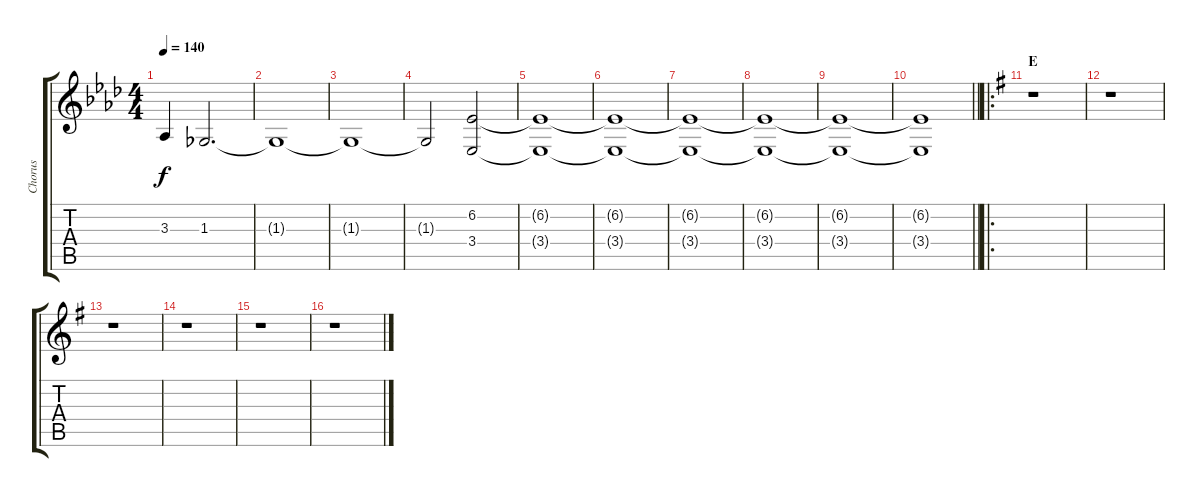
\track ("Chorus" "Chorus") {instrument choiraahs}
\staff {score tabs}
\tuning (D4 A3 F3 C3 G2 D2) {hide}
\ts (4 4)
\tempo 140
\clef g2
\ks ab
3.3.4{dy f} 1.3.2{d} |
1.3{t}.1 |
1.3{t}.1 |
1.3{t}.2 (6.2 3.4).2 |
(6.2{t} 3.4{t}).1 |
(6.2{t} 3.4{t}).1 |
(6.2{t} 3.4{t}).1 |
(6.2{t} 3.4{t}).1 |
(6.2{t} 3.4{t}).1 |
\barLineRight lightlight
(6.2{t} 3.4{t}).1 |
\ro
\section ("" "E")
\ks g
r.1 |
r.1 |
r.1 |
r.1 |
r.1 |
r.1
